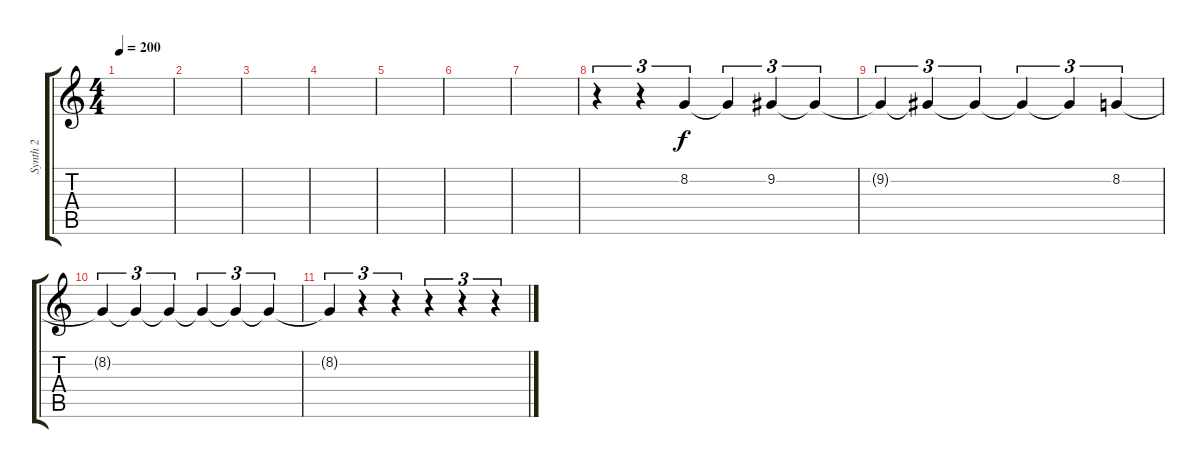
\track ("Synth 2" "Synth 2") {instrument pad8sweep}
\staff {score tabs}
\tuning (E4 B3 G3 D3 A2 E2) {hide}
\ts (4 4)
\tempo 200
\clef g2
\ks c
|
|
|
|
|
|
|
r.4{tu (3 2)} r.4{tu (3 2)} 8.2.4{tu (3 2)} 8.2{t}.4{tu (3 2)} 9.2.4{tu (3 2)} 9.2{t}.4{tu (3 2)} |
9.2{t}.4{tu (3 2)} 9.2{t}.4{tu (3 2)} 9.2{t}.4{tu (3 2)} 9.2{t}.4{tu (3 2)} 9.2{t}.4{tu (3 2)} 8.2.4{tu (3 2)} |
8.2{t}.4{tu (3 2)} 8.2{t}.4{tu (3 2)} 8.2{t}.4{tu (3 2)} 8.2{t}.4{tu (3 2)} 8.2{t}.4{tu (3 2)} 8.2{t}.4{tu (3 2)} |
8.2{t}.4{tu (3 2)} r.4{tu (3 2)} r.4{tu (3 2)} r.4{tu (3 2)} r.4{tu (3 2)} r.4{tu (3 2)}
